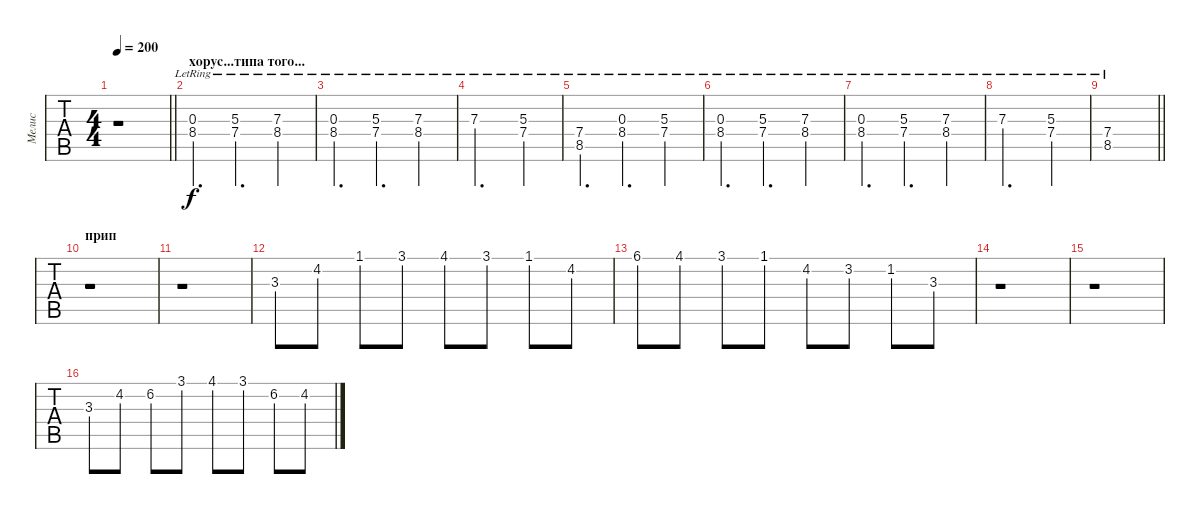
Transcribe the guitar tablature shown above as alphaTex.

\track ("Мелис" "Мелис") {instrument overdrivenguitar}
\staff {tabs}
\tuning (E4 B3 G3 D3 A2 E2) {hide}
\ts (4 4)
\tempo 200
\clef g2
\barLineRight lightlight
\ks c
r.1{dy f} |
\section ("" "хорус...типа того...")
(0.3{lr} 8.4{lr}).4{d} (5.3{lr} 7.4{lr}).4{d} (7.3{lr} 8.4{lr}).4 |
(0.3{lr} 8.4{lr}).4{d} (5.3{lr} 7.4{lr}).4{d} (7.3{lr} 8.4{lr}).4 |
7.3{lr}.2{d} (5.3{lr} 7.4{lr}).4 |
(7.4{lr} 8.5{lr}).4{d} (0.3{lr} 8.4{lr}).4{d} (5.3{lr} 7.4{lr}).4 |
(0.3{lr} 8.4{lr}).4{d} (5.3{lr} 7.4{lr}).4{d} (7.3{lr} 8.4{lr}).4 |
(0.3{lr} 8.4{lr}).4{d} (5.3{lr} 7.4{lr}).4{d} (7.3{lr} 8.4{lr}).4 |
7.3{lr}.2{d} (5.3{lr} 7.4{lr}).4 |
\barLineRight lightlight
(7.4{lr} 8.5{lr}).1 |
\section ("" "прип")
r.1 |
r.1 |
3.3.8 4.2.8 1.1.8 3.1.8 4.1.8 3.1.8 1.1.8 4.2.8 |
6.1.8 4.1.8 3.1.8 1.1.8 4.2.8 3.2.8 1.2.8 3.3.8 |
r.1 |
r.1 |
3.3.8 4.2.8 6.2.8 3.1.8 4.1.8 3.1.8 6.2.8 4.2.8
